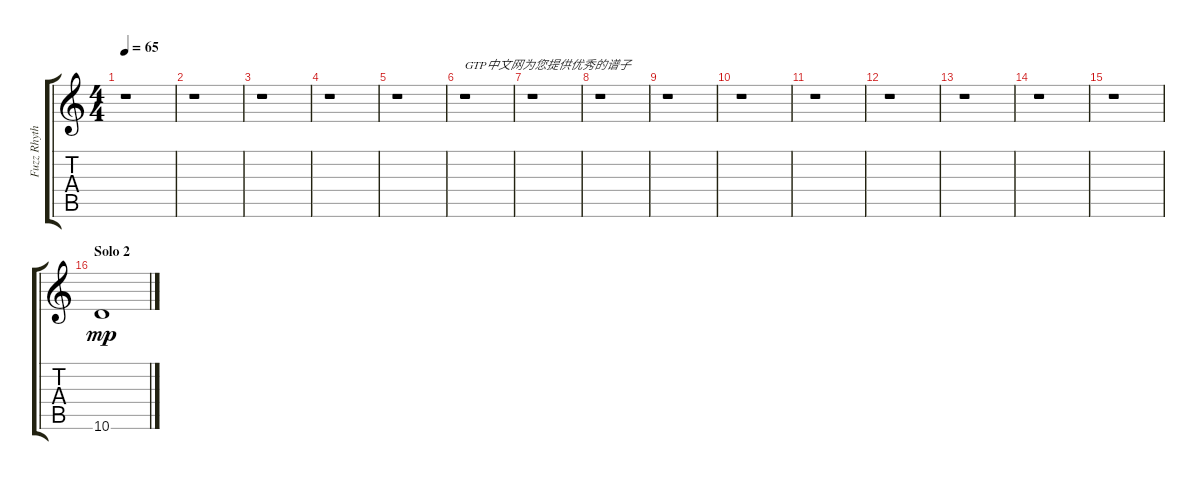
\track ("Fuzz Rhythm" "Fuzz Rhyth") {instrument distortionguitar}
\staff {score tabs}
\tuning (E4 B3 G3 D3 A2 E2) {hide}
\ts (4 4)
\tempo 65
\clef g2
\ks c
r.1{dy mp} |
r.1 |
r.1 |
r.1 |
r.1 |
r.1{txt "GTP中文网为您提供优秀的谱子"} |
r.1 |
r.1 |
r.1 |
r.1 |
r.1 |
r.1 |
r.1 |
r.1 |
r.1 |
\section ("" "Solo 2")
10.6.1
